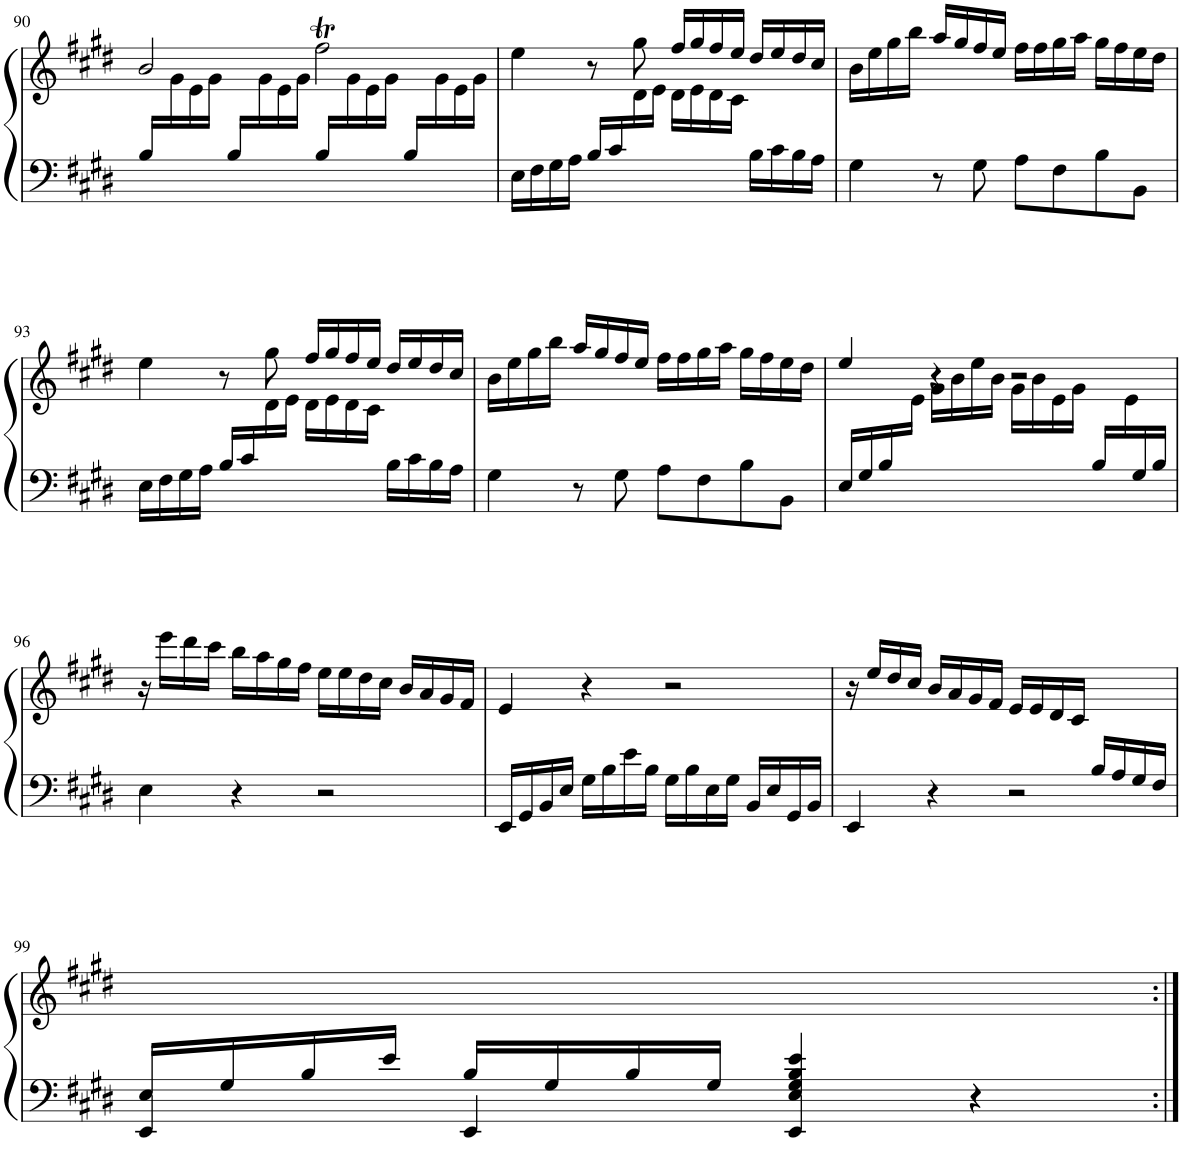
**kern	**kern
*part1	*part1
*staff2	*staff1
*I"Piano	*
*I'Pno.	*
!!LO:PB:g=z
*clefF4	*clefG2
*k[f#c#g#d#]	*k[f#c#g#d#]
*M4/4	*M4/4
*met(c)	*met(c)
=90	=90
*	*^
16B/LL	2b/	16ryy
8.ryy	.	16g#\
.	.	16e\
.	.	16g#\JJ
16B/LL	.	16ryy
8.ryy	.	16g#\
.	.	16e\
.	.	16g#\JJ
16B/LL	2ff#T\	16ryy
8.ryy	.	16g#\
.	.	16e\
.	.	16g#\JJ
16B/LL	.	16ryy
8.ryy	.	16g#\
.	.	16e\
.	.	16g#\JJ
=91	=91	=91
16E\LL	4ee\	4.ryy
16F#\	.	.
16G#\	.	.
16A\JJ	.	.
16B/LL	8r	.
16c#/	.	.
4.ryy	8gg#\	16d#\
.	.	16e\JJ
.	16ff#/LL	16d#\LL
.	16gg#/	16e\
.	16ff#/	16d#\
.	16ee/JJ	16c#\JJ
16B\LL	16dd#/LL	4ryy
16c#\	16ee/	.
16B\	16dd#/	.
16A\JJ	16cc#/JJ	.
*	*v	*v
=92	=92
4G#\	16b\LL
.	16ee\
.	16gg#\
.	16bb\JJ
8r	16aa/LL
.	16gg#/
8G#\	16ff#/
.	16ee/JJ
8A\L	16ff#\LL
.	16ff#\
8F#\	16gg#\
.	16aa\JJ
8B\	16gg#\LL
.	16ff#\
8BB\J	16ee\
.	16dd#\JJ
!!LO:LB:g=z
=93	=93
*	*^
16E\LL	4ee\	4.ryy
16F#\	.	.
16G#\	.	.
16A\JJ	.	.
16B/LL	8r	.
16c#/	.	.
4.ryy	8gg#\	16d#\
.	.	16e\JJ
.	16ff#/LL	16d#\LL
.	16gg#/	16e\
.	16ff#/	16d#\
.	16ee/JJ	16c#\JJ
16B\LL	16dd#/LL	4ryy
16c#\	16ee/	.
16B\	16dd#/	.
16A\JJ	16cc#/JJ	.
*	*v	*v
=94	=94
4G#\	16b\LL
.	16ee\
.	16gg#\
.	16bb\JJ
8r	16aa/LL
.	16gg#/
8G#\	16ff#/
.	16ee/JJ
8A\L	16ff#\LL
.	16ff#\
8F#\	16gg#\
.	16aa\JJ
8B\	16gg#\LL
.	16ff#\
8BB\J	16ee\
.	16dd#\JJ
=95	=95
*	*^
16E/LL	4ee/	8.ryy
16G#/	.	.
16B/	.	.
16ryy	.	16e\JJ
.	4r	16g#\LL
.	.	16b\
.	.	16ee\
.	.	16b\JJ
.	2r	16g#\LL
.	.	16b\
.	.	16e\
.	.	16g#\JJ
16B/LL	.	16ryy
16ryy	.	16e\
16G#/	.	8ryy
16B/JJ	.	.
*	*v	*v
!!LO:LB:g=z
=96	=96
4E\	16r
.	16eee\LL
.	16ddd#\
.	16ccc#\JJ
4r	16bb\LL
.	16aa\
.	16gg#\
.	16ff#\JJ
2r	16ee\LL
.	16ee\
.	16dd#\
.	16cc#\JJ
.	16b/LL
.	16a/
.	16g#/
.	16f#/JJ
=97	=97
16EE/LL	4e/
16GG#/	.
16BB/	.
16E/JJ	.
16G#\LL	4r
16B\	.
16e\	.
16B\JJ	.
16G#\LL	2r
16B\	.
16E\	.
16G#\JJ	.
16BB/LL	.
16E/	.
16GG#/	.
16BB/JJ	.
=98	=98
*^	*
2.ryy	4EE/	16r
.	.	16ee/LL
.	.	16dd#/
.	.	16cc#/JJ
.	4r	16b/LL
.	.	16a/
.	.	16g#/
.	.	16f#/JJ
.	2r	16e/LL
.	.	16e/
.	.	16d#/
.	.	16c#/JJ
16B/LL	.	4ryy
16A/	.	.
16G#/	.	.
16F#/JJ	.	.
!!LO:LB:g=z
=99	=99	=99
16E/LL	4EE/	2.ryy
16G#/	.	.
16B/	.	.
16e/JJ	.	.
16B/LL	4EE/	.
16G#/	.	.
16B/	.	.
16G#/JJ	.	.
4E/ 4G#/ 4B/ 4e/	4EE/	.
4ryy	4r	4r
*v	*v	*
=:|!	=:|!
*-	*-
